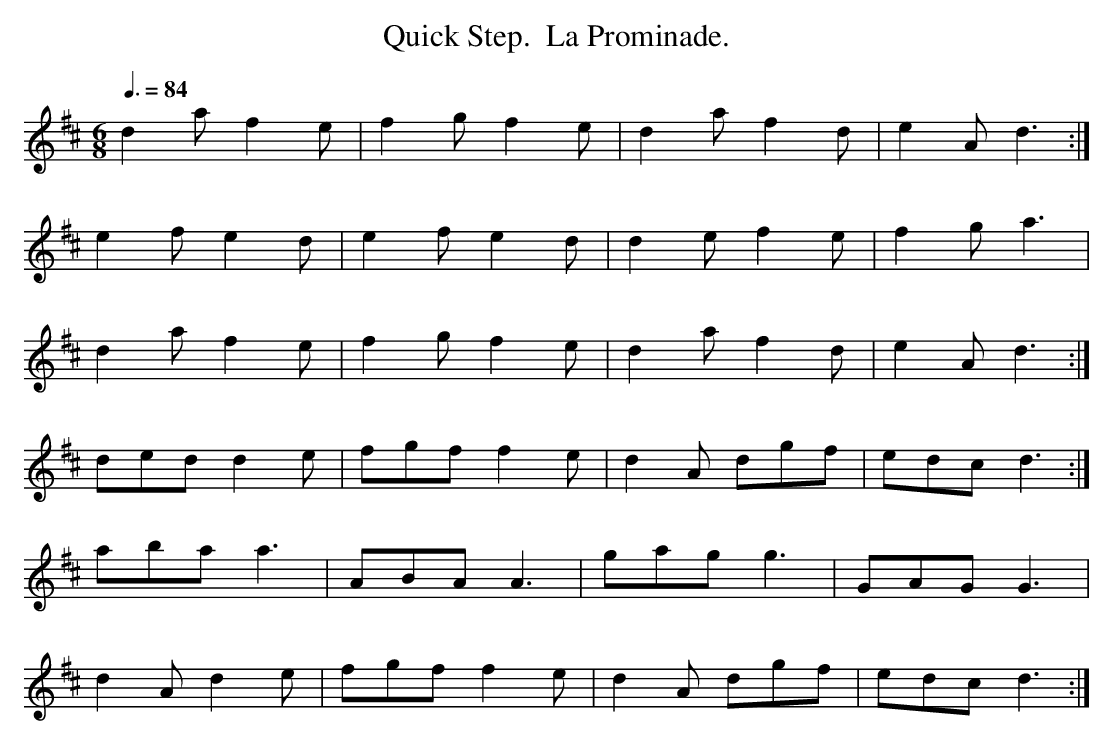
X:1
T:Quick Step.  La Prominade.
M:6/8
L:1/8
Q:3/8=84
K:D major
d2a f2e|f2g f2e|d2a f2d|e2A d3:|
e2f e2d|e2f e2d|d2e f2e|f2g a3 |
d2a f2e|f2g f2e|d2a f2d|e2A d3:|
ded d2e|fgf f2e|d2A dgf|edc d3:|
aba a3 |ABA A3 |gag g3 |GAG G3 |
d2A d2e|fgf f2e|d2A dgf|edc d3:|
